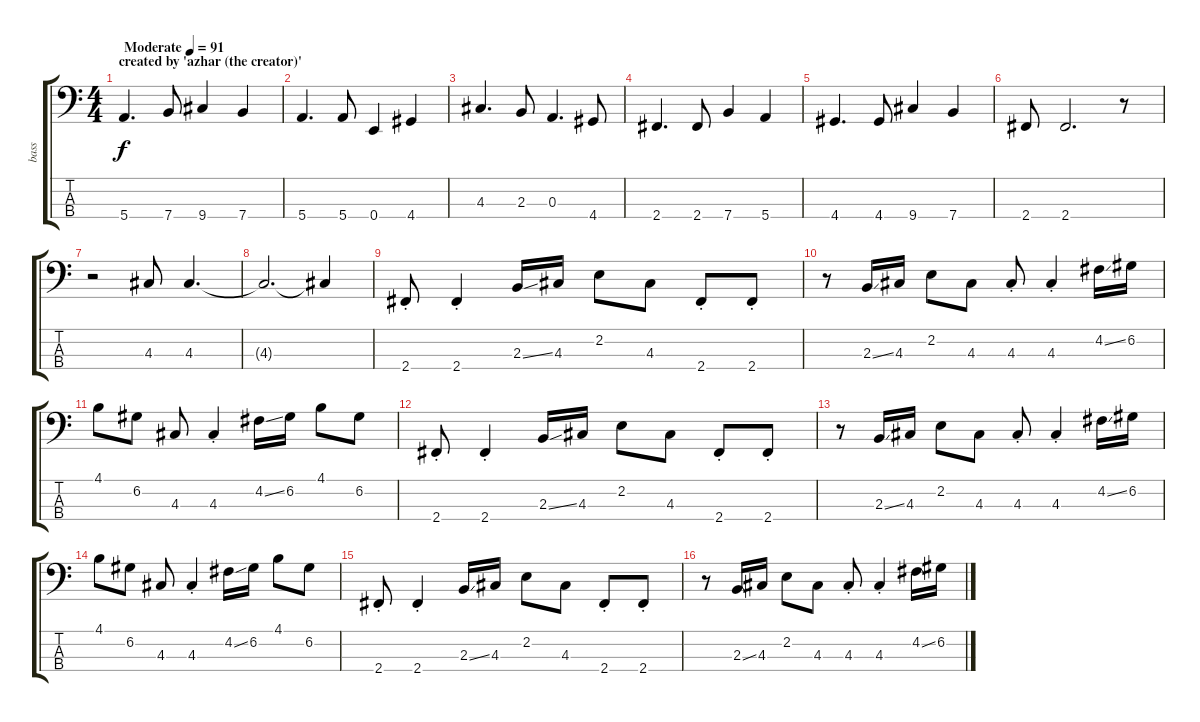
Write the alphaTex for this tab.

\track ("bass" "bass") {instrument electricbassfinger}
\staff {score tabs}
\tuning (G2 D2 A1 E1) {hide}
\ts (4 4)
\section ("" "created by 'azhar (the creator)'")
\tempo (91 "Moderate")
\clef f4
\ks c
5.4.4{d dy f instrument electricbassfinger} 7.4.8 9.4.4 7.4.4 |
5.4.4{d} 5.4.8 0.4.4 4.4.4 |
4.3.4{d} 2.3.8 0.3.4{d} 4.4.8 |
2.4.4{d} 2.4.8 7.4.4 5.4.4 |
4.4.4{d} 4.4.8 9.4.4 7.4.4 |
2.4.8 2.4.2{d} r.8 |
r.2 4.3.8 4.3.4{d} |
4.3{t}.2{d} 4.3{t}.4 |
2.4{st}.8 2.4{st}.4 2.3{ss}.16 4.3.16 2.2.8 4.3.8 2.4{st}.8 2.4{st}.8 |
r.8 2.3{ss}.16 4.3.16 2.2.8 4.3.8 4.3{st}.8 4.3{st}.4 4.2{ss}.16 6.2.16 |
4.1.8 6.2.8 4.3.8 4.3{st}.4 4.2{ss}.16 6.2.16 4.1.8 6.2.8 |
2.4{st}.8 2.4{st}.4 2.3{ss}.16 4.3.16 2.2.8 4.3.8 2.4{st}.8 2.4{st}.8 |
r.8 2.3{ss}.16 4.3.16 2.2.8 4.3.8 4.3{st}.8 4.3{st}.4 4.2{ss}.16 6.2.16 |
4.1.8 6.2.8 4.3.8 4.3{st}.4 4.2{ss}.16 6.2.16 4.1.8 6.2.8 |
2.4{st}.8 2.4{st}.4 2.3{ss}.16 4.3.16 2.2.8 4.3.8 2.4{st}.8 2.4{st}.8 |
r.8 2.3{ss}.16 4.3.16 2.2.8 4.3.8 4.3{st}.8 4.3{st}.4 4.2{ss}.16 6.2.16
